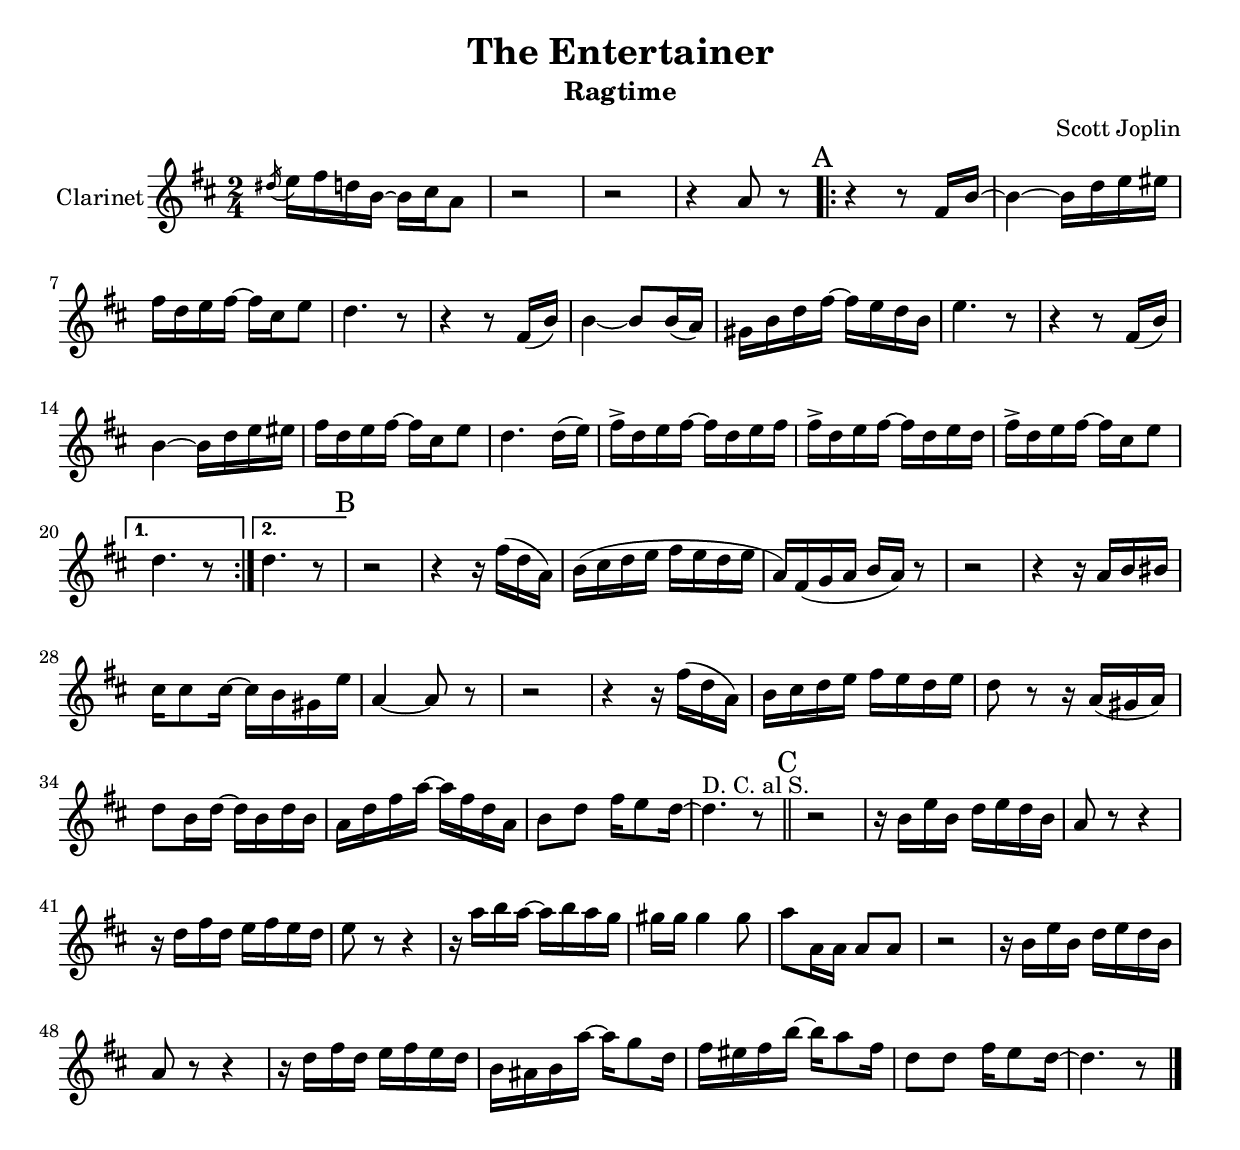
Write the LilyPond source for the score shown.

% Created on Sun May 15 16:43:59 CEST 2011
\version "2.12.0"

\header {
	title = "The Entertainer" 
 	subtitle = "Ragtime" 
 	composer = "Scott Joplin" 

}

mbreak = {}

\include "deutsch.ly"

staffViolin = \new Staff {
	\time 2/4
	\set Staff.instrumentName = "Clarinet"
	\set Staff.midiInstrument = "clarinet"
	\key c \major
	\clef treble
	\compressFullBarRests
	\relative c''	 { 
		\acciaccatura cis16 d16 e c a~ a h g8
		r2
		r2
		r4 g8 r8
		
		\repeat volta 2 {
			\mark "A"
			r4 r8 e16 a~
			a4~ a16 c d dis \mbreak
			e c d e~ e h d8
			c4. r8
			r4 r8 e,16( a)
			a4~ a8 a16( g)
			fis a c e~ e d c a
			d4. r8
			r4 r8 e,16( a) \mbreak
			a4~ a16 c d dis 
			e c d e~ e h d8
			c4. c16( d) 
			e-> c d e~ e c d e
			e-> c d e~ e c d c 
			e-> c d e~ e h d8
			
		}
		\alternative {
			{c4. r8}
			{c4. r8}
		}
		\mark "B"
		r2 
		r4 r16
		e16( c g)
		a( h c d e d c d 
		g,) e( f g a g) r8
		r2
		r4 r16 g16 a ais \mbreak
		
		h16 h8 h16~ h a fis d'
		g,4~ g8 r8
		r2
		r4 r16 e'16( c g) 
		a h c d e d c d
		c8 r8 r16 g16( fis g) \mbreak
		
		c8 a16 c~ c a c a
		g c e g~ g e c g
		a8 c e16 d8 c16~
		c4. ^"D. C. al S." r8
		
		\bar "||"
		\mark "C"
		r2 
		r16 a16 d a c d c a
		g8 r8 r4 \mbreak
		r16 c16 e c d e d c 
		d8 r8 r4
		r16 g16 a g~ g a g f
		fis fis fis4 fis8
		g8 g,16 g g8 g8
		r2
		r16 a d a c d c a \mbreak
		g8 r8 r4
		r16 c16 e c d e d c 
		a gis a g'~ g f8 c16
		e dis e a~ a g8 e16 
		c8 c e16 d8 c16~
		c4. r8
		
	\bar "|."
	}

}


\score {
	<<
		\transpose c d {
		\staffViolin
		}
	>>
	
	

  \layout {
  }
}

\paper {
}


